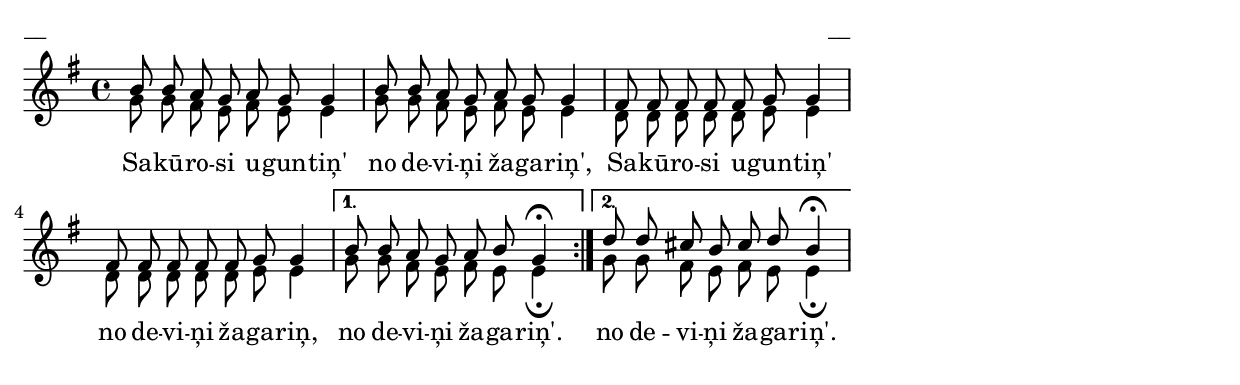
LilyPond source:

\version "2.13.16"
%\header {
%    title = "Es sakūru uguntiņu"
%}
\paper {
line-width = 14\cm
left-margin = 0.4\cm
between-system-padding = 0.1\cm
between-system-space = 0.1\cm
}
\layout {
indent = #0
ragged-last = ##f
}


voiceA = \transpose d e { \relative c' {
\clef "treble"
\key d \minor
\time 4/4
\repeat volta 2 {
f8 f e d e d d4 | f8 f e d e d d4 |
c8 c c c c d d4 | c8 c c c c d d4 
}
\alternative {
{f8 f e d e d d4\fermata } 
{f8 f e d e d d4\fermata }
}
} }

voiceB = \transpose d e { \relative c' {
\clef "treble"
\key d \minor
\time 4/4
\repeat volta 2 {
a'8 a g f g f f4 | a8 a g f g f f4 |
e8 e e e e f f4 | e8 e e e e f f4
}
\alternative {
{a8 a g f g a f4\fermata } 
{c'8 c b a b c a4\fermata }
}
} }


lyricA = \lyricmode {
Sa -- kū -- ro -- si u -- gun -- tiņ' no de -- vi -- ņi ža -- ga -- riņ',
Sa -- kū -- ro -- si u -- gun -- tiņ' no de -- vi -- ņi ža -- ga -- riņ,
no de -- vi -- ņi ža -- ga -- riņ'.
no de -- vi -- ņi ža -- ga -- riņ'.
}



fullScore = <<
\new Staff {
<<
\new Voice = "voiceA" { \voiceTwo \autoBeamOff \voiceA }
\lyricsto "voiceA" \new Lyrics \lyricA
\new Voice = "voiceB" { \voiceOne \autoBeamOff \voiceB }
>>
}
>>

\score {
\fullScore
\header { piece = "__" opus = "__" }
}
\markup { \with-color #(x11-color 'white) \sans \smaller "__" }
\score {
\unfoldRepeats
\fullScore
\midi {
\context { \Staff \remove "Staff_performer" }
\context { \Voice \consists "Staff_performer" }
}
}



